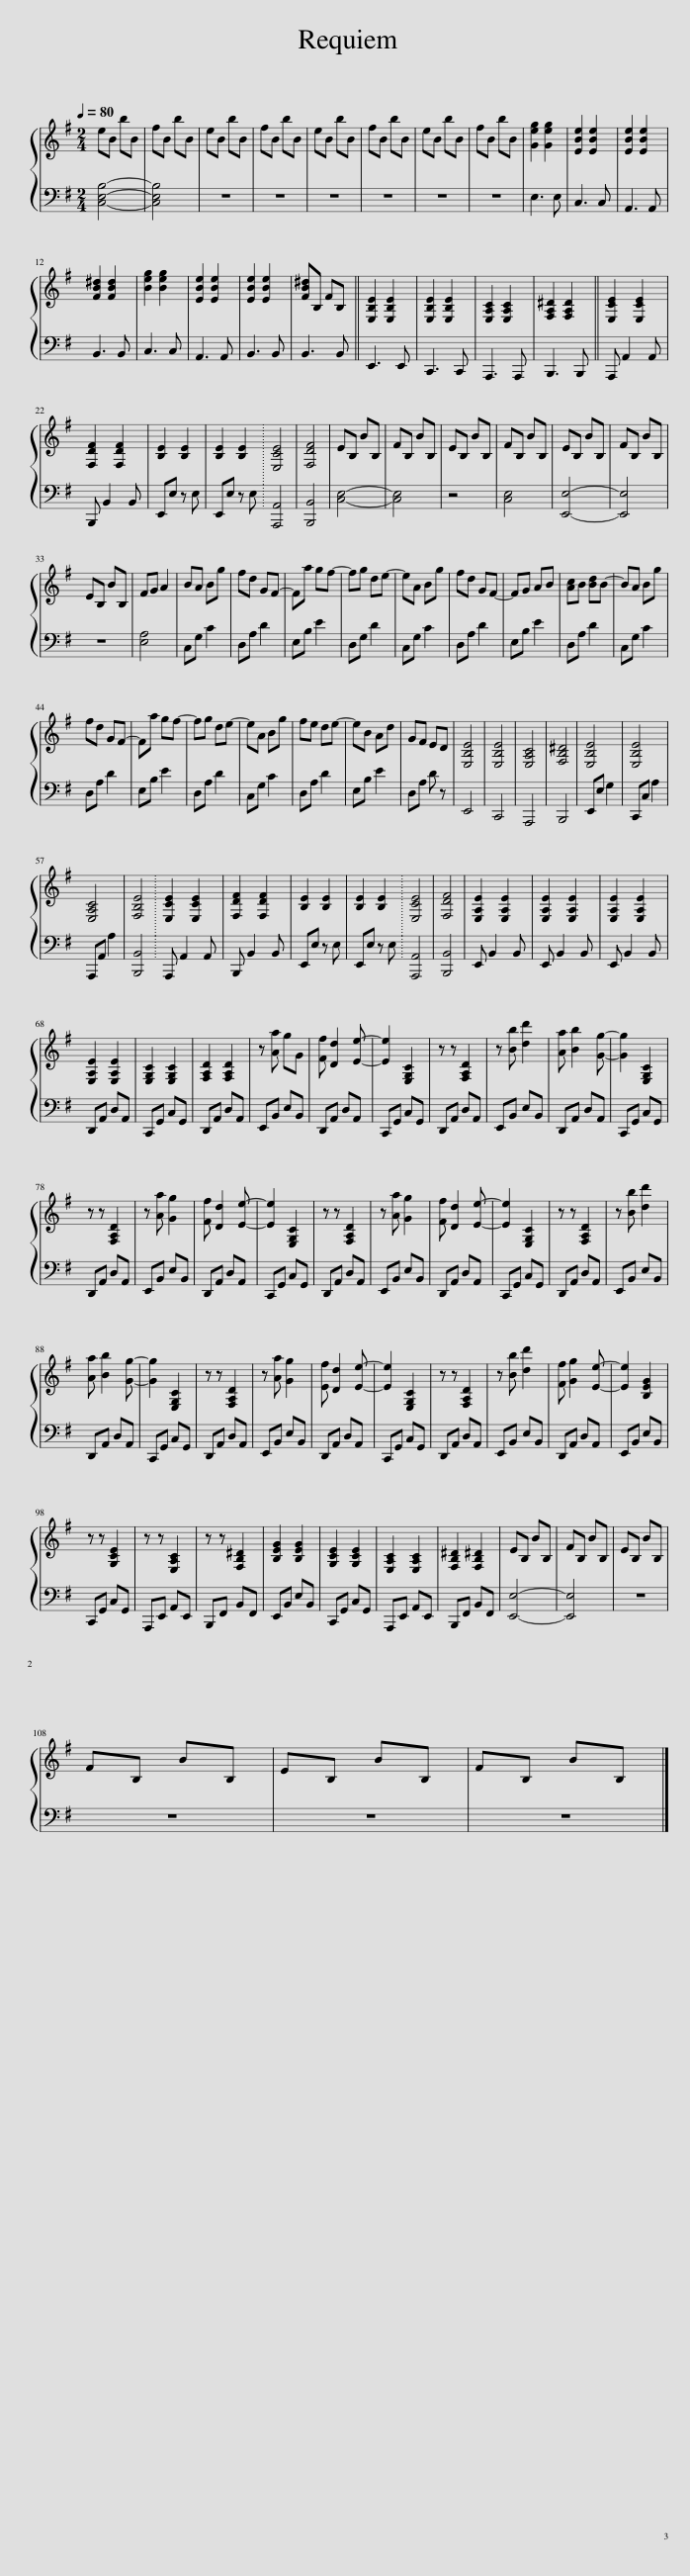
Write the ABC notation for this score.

X:1
%%score { 1 | 2 }
L:1/8
Q:1/4=80
M:2/4
I:linebreak $
K:G
V:1 treble
V:2 bass
V:1
 eB bB | fB bB | eB bB | fB bB | eB bB | %5
 fB bB | eB bB | fB bB | [Geg]2 [Geg]2 | [EBe]2 [EBe]2 | %10
 [EBe]2 [EBe]2 |$ [FB^d]2 [FBd]2 | [Beg]2 [Beg]2 | [EBe]2 [EBe]2 | [EBe]2 [EBe]2 | %15
 [FB^d]B, FB, || [E,B,E]2 [E,B,E]2 | [E,B,E]2 [E,B,E]2 | [E,A,C]2 [E,A,C]2 | [F,A,^D]2 [F,A,D]2 || %20
 [E,CE]2 [E,CE]2 |$ [F,DF]2 [F,DF]2 | [B,E]2 [B,E]2 | [B,E]2 [B,E]2 | [E,CE]4 | %25
 [F,DF]4 | EB, BB, | FB, BB, | EB, BB, | FB, BB, | %30
 EB, BB, | FB, BB, |$ EB, BB, | FG A2 | BA Bg | %35
 fd GF- | Fa gf- | fg de- | eA Bg | fd GF- | %40
 FG AB | [Ac]B [Bd]B- | BA Bg |$ fd GF- | Fa gf- | %45
 fg de- | eA Bg | fe de- | eB Ad | GF ED | %50
 [E,B,E]4 | [E,B,E]4 | [E,A,C]4 | [F,B,^D]4 | [E,B,E]4 | %55
 [E,B,E]4 |$ [E,A,C]4 | [F,B,E]4 | [E,CE]2 [E,CE]2 | [F,DF]2 [F,DF]2 | %60
 [B,E]2 [B,E]2 | [B,E]2 [B,E]2 | [E,CE]4 | [F,DF]4 | [E,A,E]2 [E,A,E]2 | %65
 [E,A,E]2 [E,A,E]2 | [E,A,E]2 [E,A,E]2 |$ [E,A,E]2 [E,A,E]2 | [E,G,C]2 [E,G,C]2 | [F,A,D]2 [F,A,D]2 | %70
 z [Aa] gG | [Ff] [Dd]2 [Ee]- | [Ee]2 [E,G,C]2 | z z [F,A,D]2 | z [Bb] [dd']2 | %75
 [Aa] [Bb]2 [Gg]- | [Gg]2 [E,G,C]2 |$ z z [F,A,D]2 | z [Aa] [Gg]2 | [Ff] [Dd]2 [Ee]- | %80
 [Ee]2 [E,G,C]2 | z z [F,A,D]2 | z [Aa] [Gg]2 | [Ff] [Dd]2 [Ee]- | [Ee]2 [E,G,C]2 | %85
 z z [F,A,D]2 | z [Bb] [dd']2 |$ [Aa] [Bb]2 [Gg]- | [Gg]2 [E,G,C]2 | z z [F,A,D]2 | %90
 z [Aa] [Gg]2 | [Ef] [Dd]2 [Ee]- | [Ee]2 [E,G,C]2 | z z [F,A,D]2 | z [Bb] [dd']2 | %95
 [Ff] [Gg]2 [Ee]- | [Ee]2 [B,EG]2 |$ z z [G,CE]2 | z z [E,A,C]2 | z z [F,B,^D]2 | %100
 [B,EG]2 [B,EG]2 | [G,CE]2 [G,CE]2 | [E,A,C]2 [E,A,C]2 | [F,B,^D]2 [F,B,^D]2 | EB, BB, | %105
 FB, BB, | EB, BB, |$ FB, BB, | EB, BB, | FB, BB, |] %110
V:2
 [C,E,B,]4- | [C,E,B,]4 | z4 | z4 | z4 | %5
 z4 | z4 | z4 | E,3 E, | C,3 C, | %10
 A,,3 A,, |$ B,,3 B,, | C,3 C, | A,,3 A,, | B,,3 B,, | %15
 B,,3 B,, || E,,3 E,, | C,,3 C,, | A,,,3 A,,, | B,,,3 B,,, || %20
 A,,, A,,2 A,, |$ B,,, B,,2 B,, | E,,E, z E, | E,,E, z E, | [A,,,A,,]4 | %25
 [B,,,B,,]4 | [C,E,]4- | [C,E,]4 | z4 | [C,E,]4 | %30
 [E,,E,]4- | [E,,E,]4 |$ z4 | [E,A,]4 | C,G, C2 | %35
 D,A, D2 | E,B, E2 | D,G, D2 | C,G, C2 | D,A, D2 | %40
 E,B, E2 | D,A, D2 | C,G, C2 |$ D,A, D2 | E,B, E2 | %45
 D,A, D2 | C,G, C2 | D,A, D2 | E,B, E2 | D,A, D z | %50
 E,,4 | C,,4 | A,,,4 | B,,,4 | E,,E, G,2 | %55
 C,,C, A,2 |$ A,,,A,, A,2 | [B,,,B,,]4 | A,,, A,,2 A,, | B,,, B,,2 B,, | %60
 E,,E, z E, | E,,E, z E, | [A,,,A,,]4 | [B,,,B,,]4 | E,, B,,2 B,, | %65
 E,, B,,2 B,, | E,, B,,2 B,, |$ D,,A,, D,A,, | C,,G,, C,G,, | D,,A,, D,A,, | %70
 E,,B,, E,B,, | D,,A,, D,A,, | C,,G,, C,G,, | D,,A,, D,A,, | E,,B,, E,B,, | %75
 D,,A,, D,A,, | C,,G,, C,G,, |$ D,,A,, D,A,, | E,,B,, E,B,, | D,,A,, D,A,, | %80
 C,,G,, C,G,, | D,,A,, D,A,, | E,,B,, E,B,, | D,,A,, D,A,, | C,,G,, C,G,, | %85
 D,,A,, D,A,, | E,,B,, E,B,, |$ D,,A,, D,A,, | C,,G,, C,G,, | D,,A,, D,A,, | %90
 E,,B,, E,B,, | D,,A,, D,A,, | C,,G,, C,G,, | D,,A,, D,A,, | E,,B,, E,B,, | %95
 D,,A,, D,A,, | E,,B,, E,B,, |$ C,,G,, C,G,, | A,,,E,, A,,E,, | B,,,F,, B,,F,, | %100
 E,,B,, E,B,, | C,,G,, C,G,, | A,,,E,, A,,E,, | B,,,F,, B,,F,, | [E,,E,]4- | %105
 [E,,E,]4 | z4 |$ z4 | z4 | z4 |] %110
